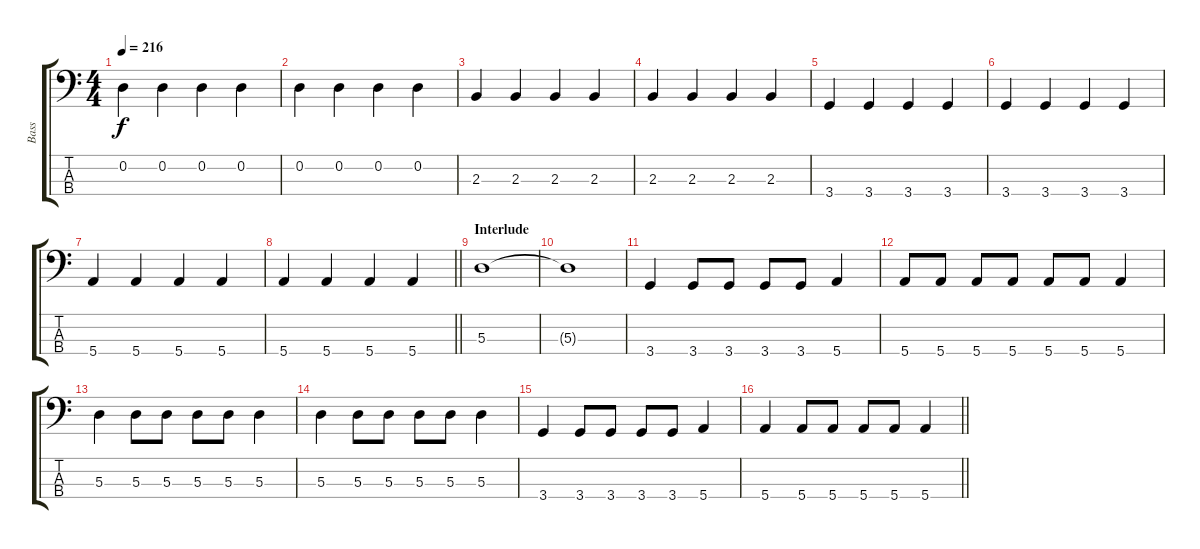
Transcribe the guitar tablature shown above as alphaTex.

\track ("Bass" "Bass") {instrument slapbass2}
\staff {score tabs}
\tuning (G2 D2 A1 E1) {hide}
\ts (4 4)
\tempo 216
\clef f4
\ks c
0.2.4{dy f} 0.2.4 0.2.4 0.2.4 |
0.2.4 0.2.4 0.2.4 0.2.4 |
2.3.4 2.3.4 2.3.4 2.3.4 |
2.3.4 2.3.4 2.3.4 2.3.4 |
3.4.4 3.4.4 3.4.4 3.4.4 |
3.4.4 3.4.4 3.4.4 3.4.4 |
5.4.4 5.4.4 5.4.4 5.4.4 |
\barLineRight lightlight
5.4.4 5.4.4 5.4.4 5.4.4 |
\section ("" "Interlude")
5.3.1 |
5.3{t}.1 |
3.4.4 3.4.8 3.4.8 3.4.8 3.4.8 5.4.4 |
5.4.8 5.4.8 5.4.8 5.4.8 5.4.8 5.4.8 5.4.4 |
5.3.4 5.3.8 5.3.8 5.3.8 5.3.8 5.3.4 |
5.3.4 5.3.8 5.3.8 5.3.8 5.3.8 5.3.4 |
3.4.4 3.4.8 3.4.8 3.4.8 3.4.8 5.4.4 |
\barLineRight lightlight
5.4.4 5.4.8 5.4.8 5.4.8 5.4.8 5.4.4
